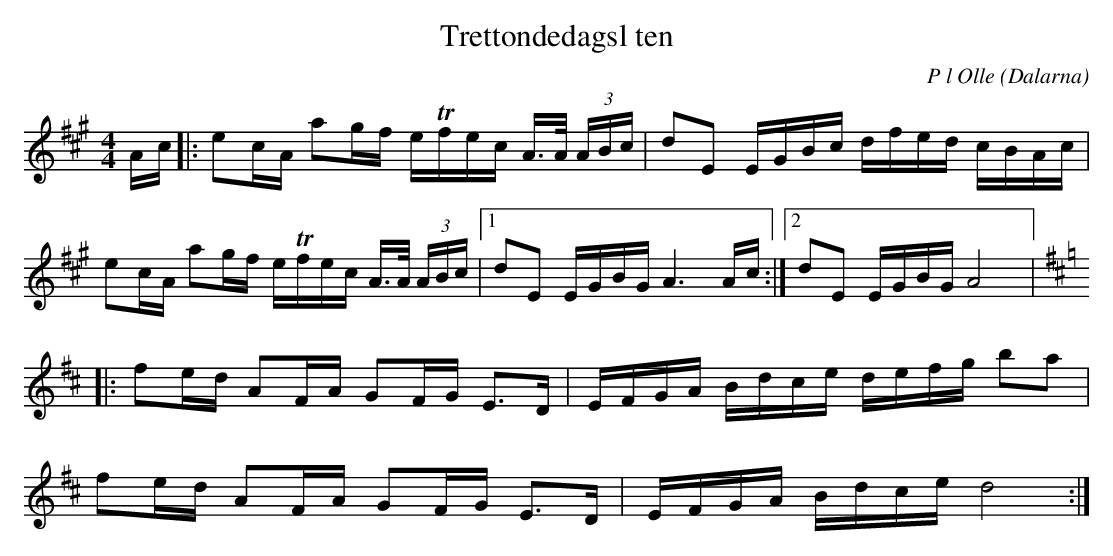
X:1
T:Trettondedagsl ten
C:P l Olle
O:Dalarna
M:4/4
L:1/16
K:A
Ac|:e2cA a2gf eTfec A>A (3ABc|d2E2 EGBc dfed cBAc|
e2cA a2gf eTfec A>A (3ABc|1d2E2 EGBG A6 Ac:|2 d2E2 EGBG A8 |:
[K:D]f2ed A2FA G2FG E3D|EFGA Bdce defg b2a2|
f2ed A2FA G2FG E3D|EFGA Bdce d8:|
